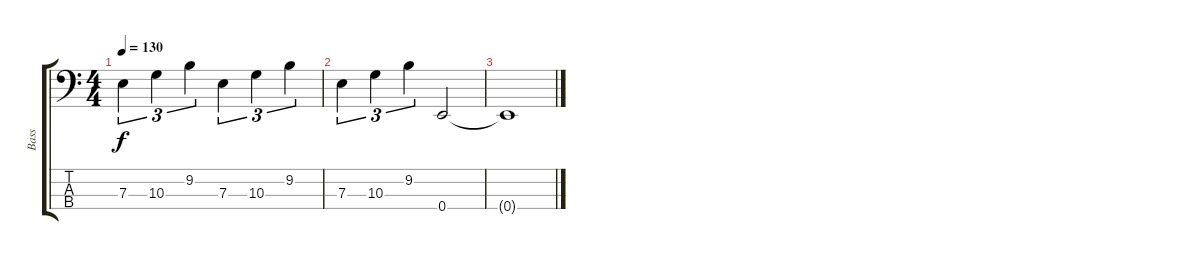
\track ("Bass" "Bass") {instrument acousticbass}
\staff {score tabs}
\tuning (G2 D2 A1 E1) {hide}
\ts (4 4)
\tempo 130
\clef f4
\ks c
7.3.4{tu (3 2) dy f} 10.3.4{tu (3 2)} 9.2.4{tu (3 2)} 7.3.4{tu (3 2)} 10.3.4{tu (3 2)} 9.2.4{tu (3 2)} |
7.3.4{tu (3 2)} 10.3.4{tu (3 2)} 9.2.4{tu (3 2)} 0.4.2 |
0.4{t}.1
